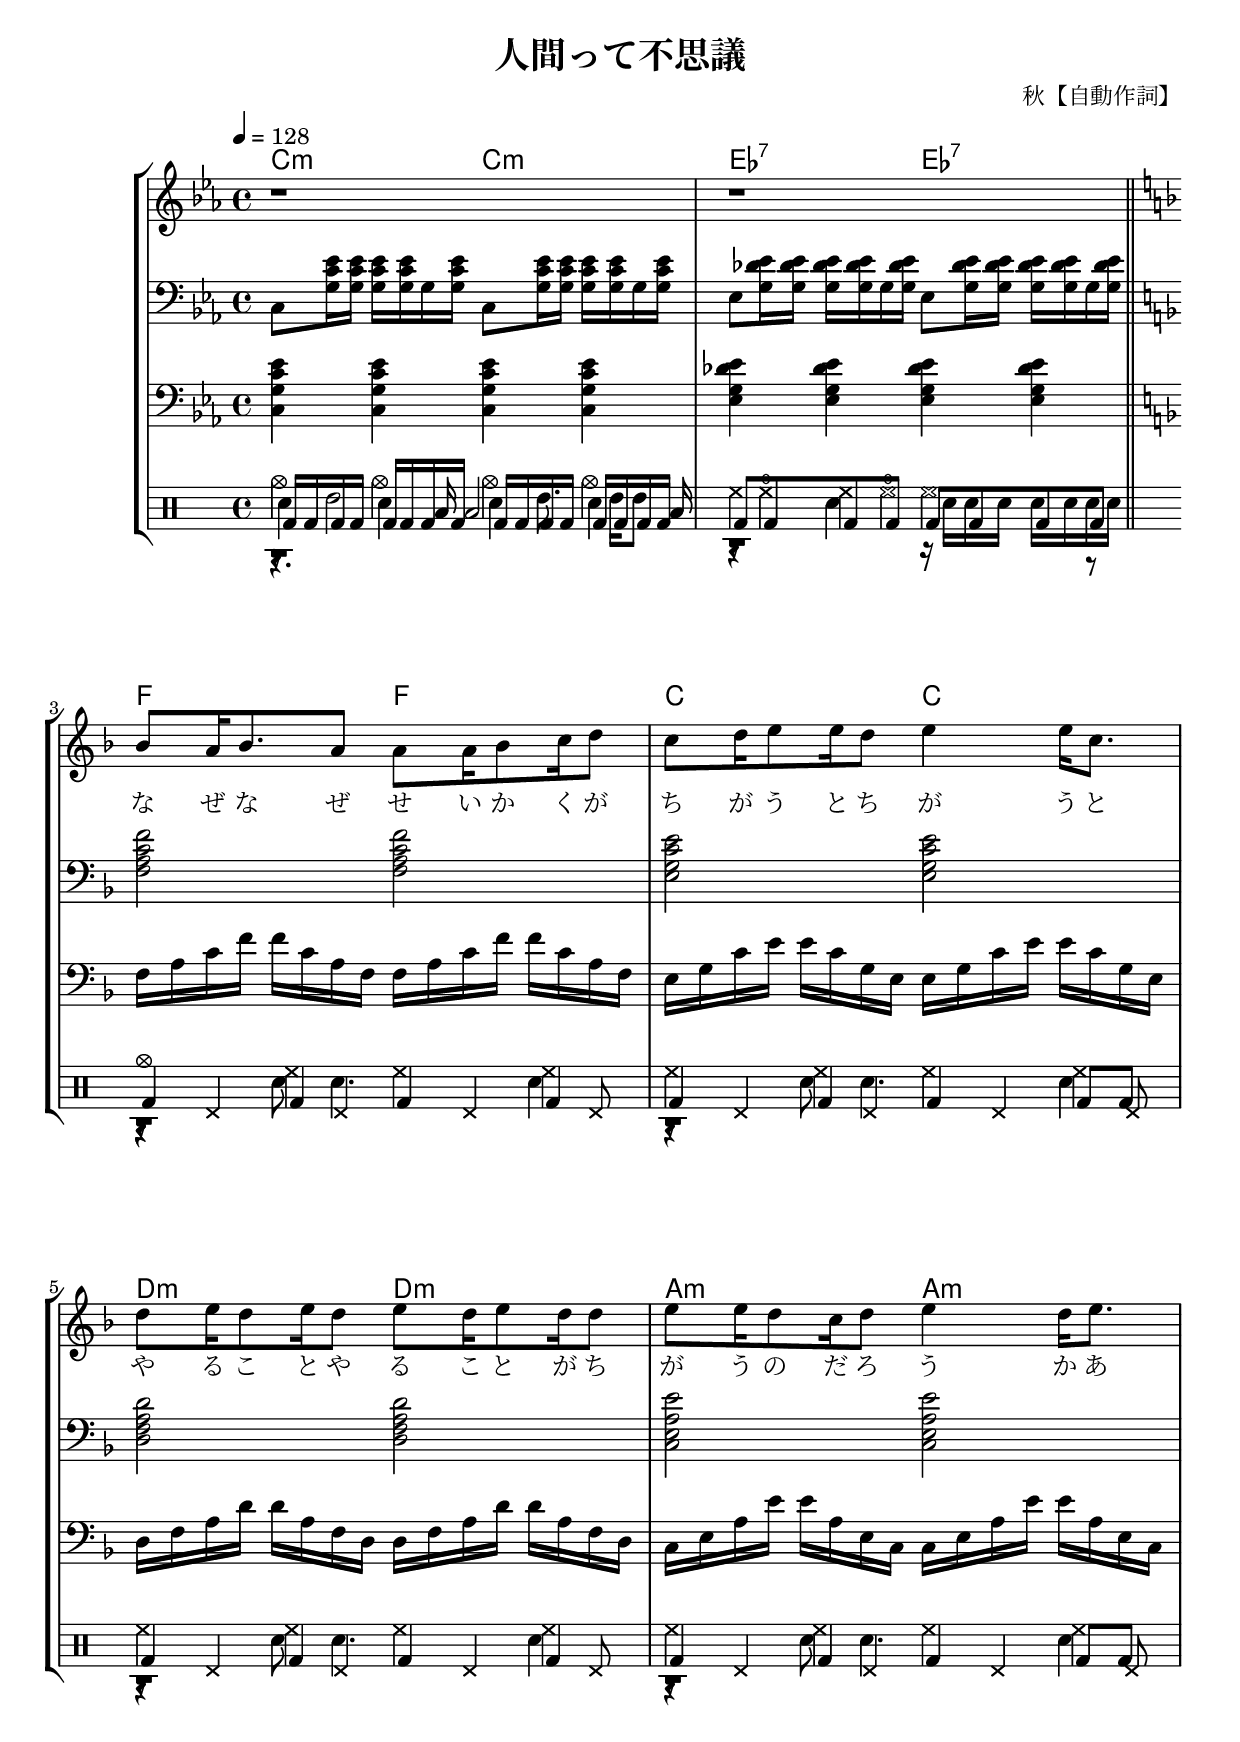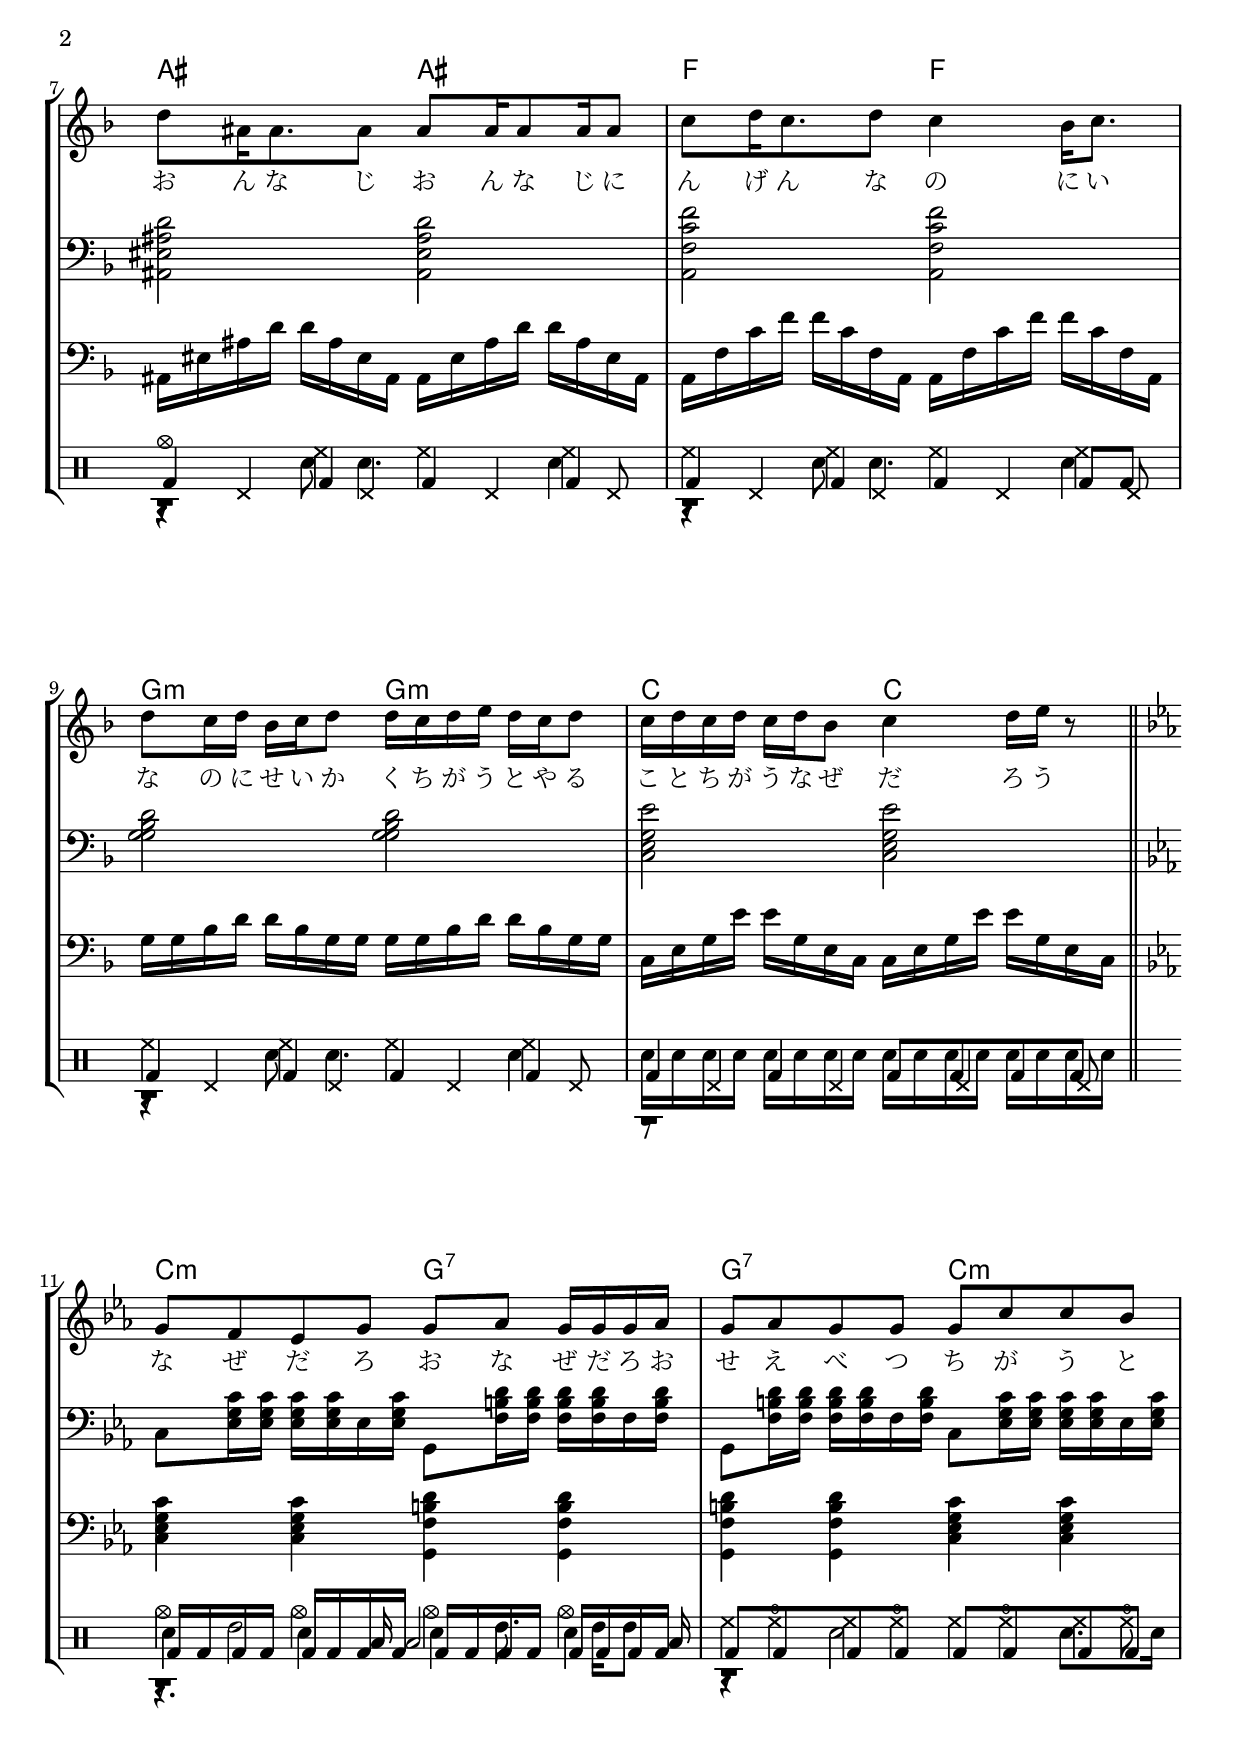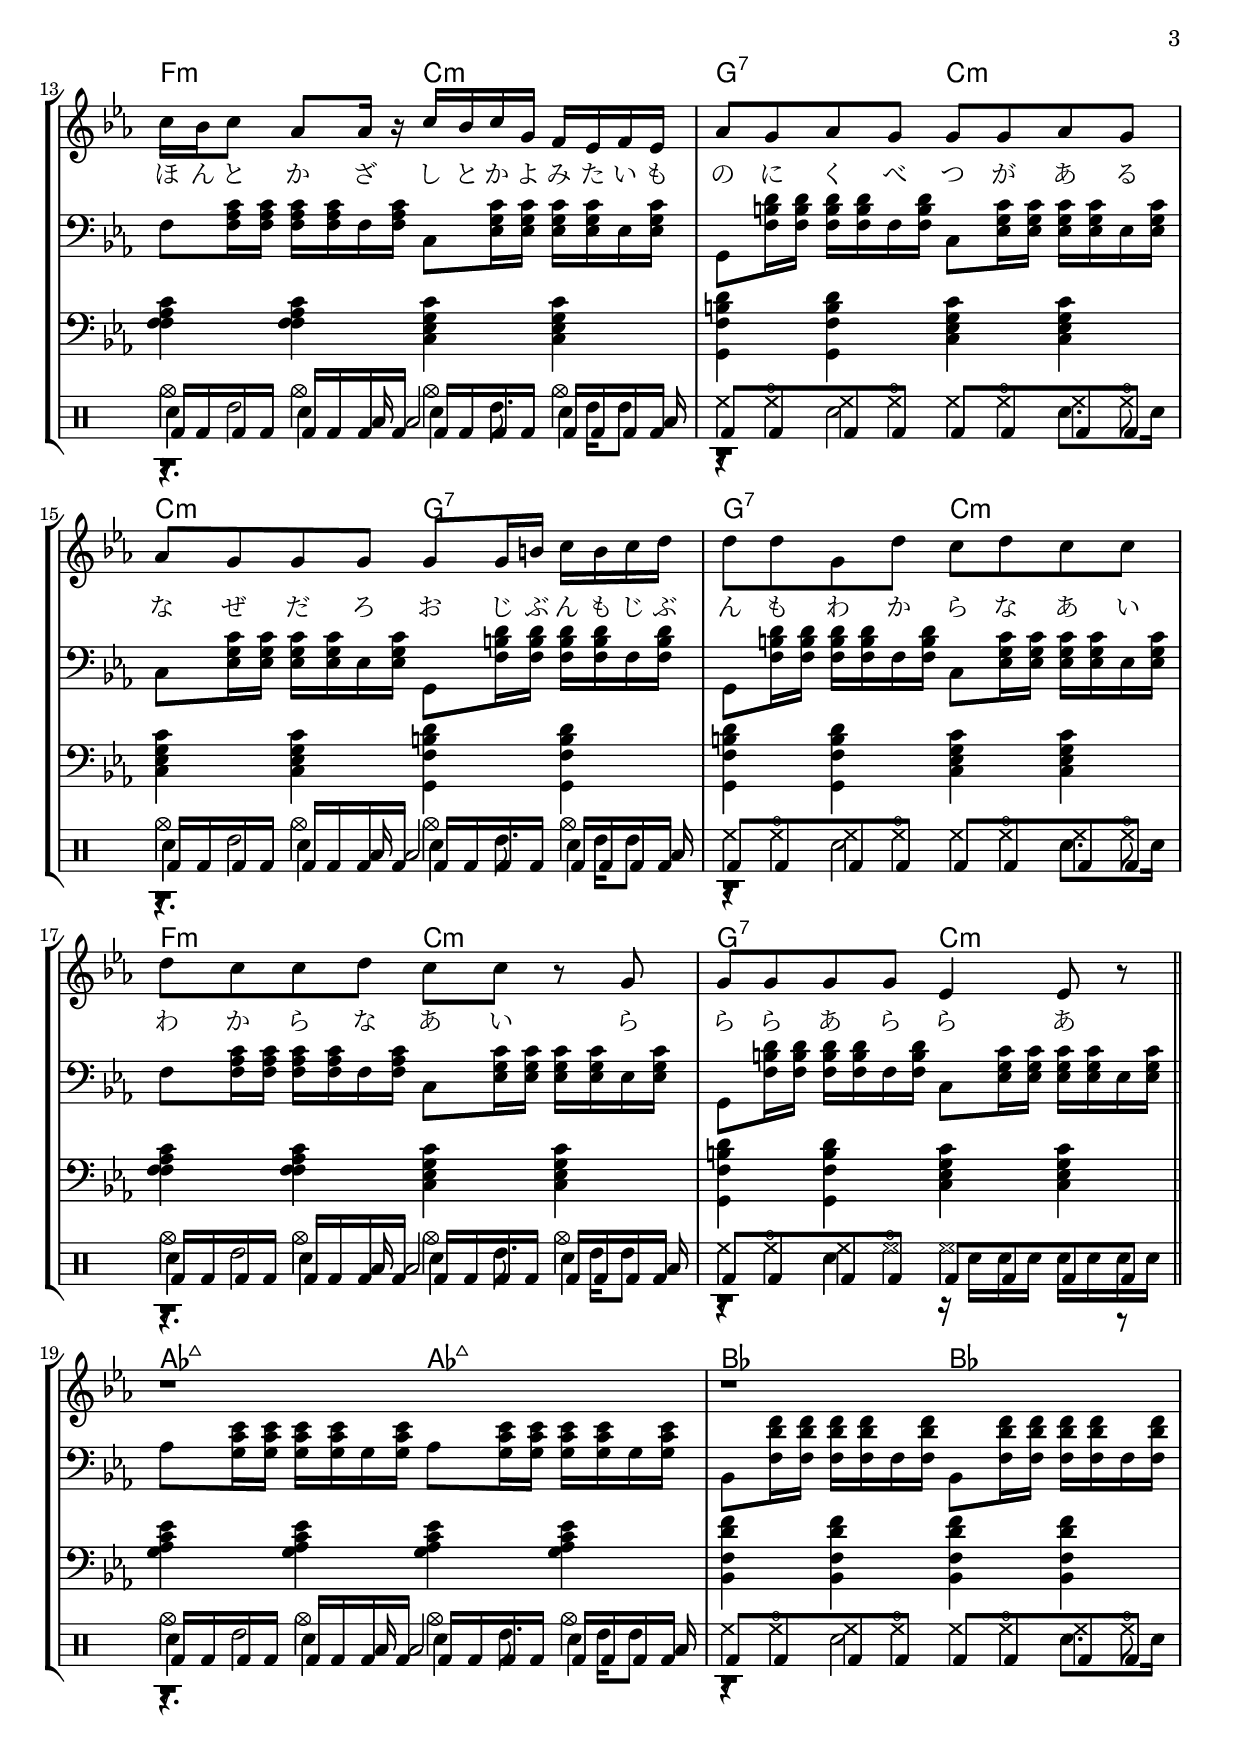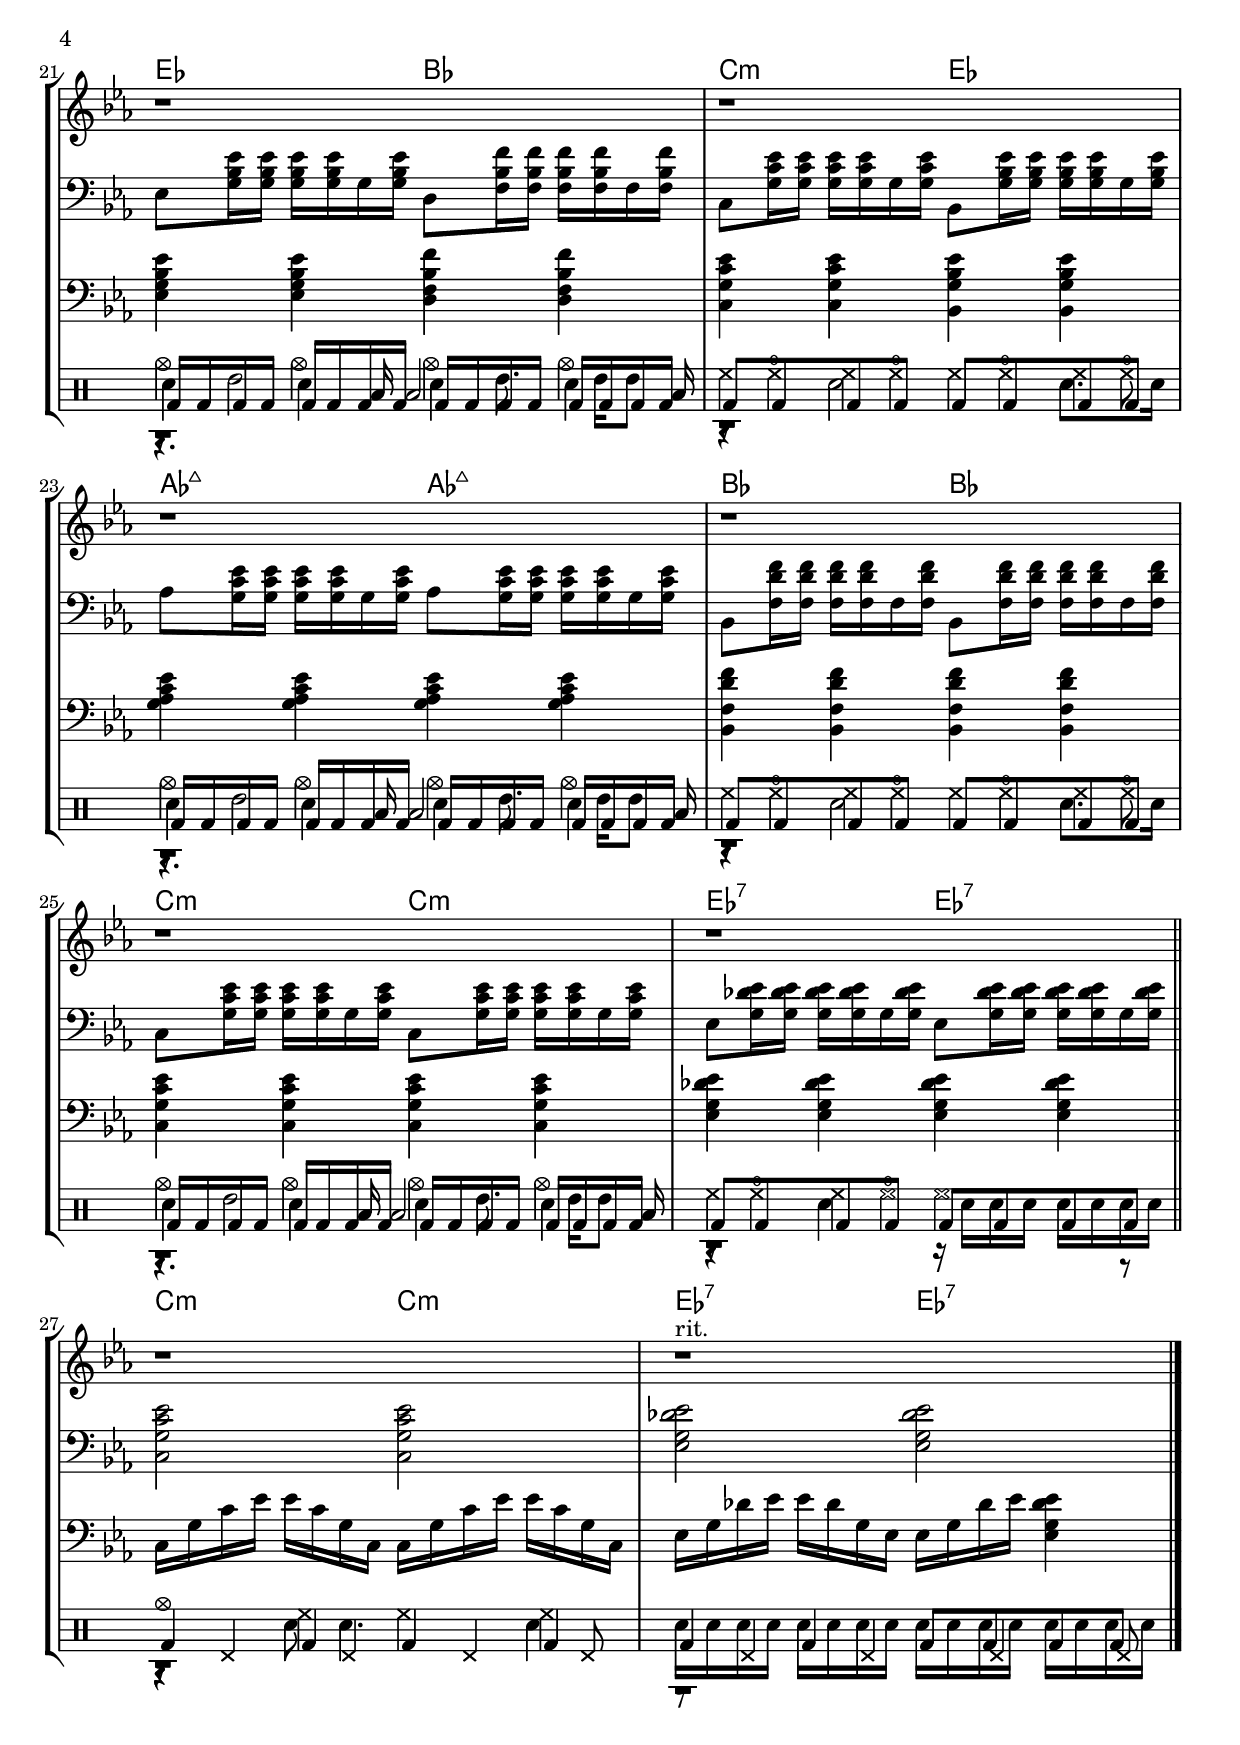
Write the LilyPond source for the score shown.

\version "2.12.1"

\header {
	title = \markup {人間って不思議}
	composer = \markup \center-column {秋【自動作詞】}
}

harmony = \chordmode {
	c2:m c:m es:7 es:7 

	f f c c d:m d:m a:m a:m ais ais f f g:m g:m c c 

	c:m g:7 g:7 c:m f:m c:m g:7 c:m c:m g:7 g:7 c:m f:m c:m g:7 c:m 

	as:maj7 as:maj7 bes bes es bes c:m es as:maj7 as:maj7 bes bes c:m c:m es:7 es:7 

	c:m c:m es:7 es:7 
}

melody = {
	\key es \major
	\tempo 4 = 128
	r1 | r1   
	\set Staff.midiInstrument = #"fss0.42"
		\key f \major
 bes'8  a'16  bes'8.  a'8  a'8  a'16  bes'8  c''16  d''8 
	c''8  d''16  e''8  e''16  d''8  e''4  e''16  c''8. 
	d''8  e''16  d''8  e''16  d''8  e''8  d''16  e''8  d''16  d''8 
	e''8  e''16  d''8  c''16  d''8  e''4  d''16  e''8. 
	d''8  ais'16  ais'8.  ais'8  ais'8  ais'16  ais'8  ais'16  ais'8 
	c''8  d''16  c''8.  d''8  c''4  bes'16  c''8. 
	d''8  c''16  d''16  bes'16  c''16  d''8  d''16  c''16  d''16  e''16  d''16  c''16  d''8 
	c''16  d''16  c''16  d''16  c''16  d''16  bes'8  c''4  d''16  e''16  	r8 	\set Staff.midiInstrument = #"fss0.29"
		\key es \major
 g'8  f'8  es'8  g'8  g'8  as'8  g'16  g'16  g'16  as'16 
	g'8  as'8  g'8  g'8  g'8  c''8  c''8  bes'8 
	c''16  bes'16  c''8  as'8  as'16  r16  c''16  bes'16  c''16  g'16  f'16  es'16  f'16  es'16 
	as'8  g'8  as'8  g'8  g'8  g'8  as'8  g'8 
	as'8  g'8  g'8  g'8  g'8  g'16  b'16  c''16  b'16  c''16  d''16 
	d''8  d''8  g'8  d''8  c''8  d''8  c''8  c''8 
	d''8  c''8  c''8  d''8  c''8  c''8  r8  g'8 
	g'8  g'8  g'8  g'8  es'4  es'8  	r8 	r1 | r1 | r1 | r1 | r1 | r1 | r1 | r1   
	r1 | r1^"rit." \bar "|."
}

words = \lyricmode {
	
	な  ぜ  な  ぜ  せ  い  か  く  が  ち  が  う  と  ち  が  う  と  や  る  こ  と  や  る  こ  と  が  ち  が  う  の  だ  ろ  う  か  あ  お  ん  な  じ  お  ん  な  じ  に  ん  げ  ん  な  の  に  い  な  の  に  せ  い  か  く  ち  が  う  と  や  る  こ  と  ち  が  う  な  ぜ  だ  ろ  う  
	な  ぜ  だ  ろ  お  な  ぜ  だ  ろ  お  せ  え  べ  つ  ち  が  う  と  ほ  ん  と  か  ざ  し  と  か  よ  み  た  い  も  の  に  く  べ  つ  が  あ  る  な  ぜ  だ  ろ  お  じ  ぶ  ん  も  じ  ぶ  ん  も  わ  か  ら  な  あ  い  わ  か  ら  な  あ  い  ら  ら  ら  あ  ら  ら  あ  
	
	
}

tempochange = {
	\tempo 4 = 128
	r1 | r1 \bar "||"
	\tempo 4 = 128
	r1 | r1 | r1 | r1 | r1 | r1 | r1 | r1 \bar "||"
	\tempo 4 = 128
	r1 | r1 | r1 | r1 | r1 | r1 | r1 | r1 \bar "||"
	\tempo 4 = 128
	r1 | r1 | r1 | r1 | r1 | r1 | r1 | r1 \bar "||"
	\tempo 4 = 128
	r1 | \tempo 4 = 96 r2 \tempo 4 = 85 r2 \bar "|."
}

mainacc = {
	\clef bass
	\set Staff.midiInstrument = #"FX 1 (rain)"
	\key es \major
	\tempo 4 = 128
	c8 <g c' es'>16 <g c' es'>16   <g c' es'>16 <g c' es'>16   g16 <g c' es'>16
	c8 <g c' es'>16 <g c' es'>16   <g c' es'>16 <g c' es'>16   g16 <g c' es'>16
	es8 <g des' es'>16 <g des' es'>16   <g des' es'>16 <g des' es'>16   g16 <g des' es'>16
	es8 <g des' es'>16 <g des' es'>16   <g des' es'>16 <g des' es'>16   g16 <g des' es'>16
	\bar "||"

	\set Staff.midiInstrument = #"FX 1 (rain)"
	\key f \major
	<f a c' f'>2
	<f a c' f'>2
	<e g c' e'>2
	<e g c' e'>2
	<d f a d'>2
	<d f a d'>2
	<c e a e'>2
	<c e a e'>2
	<ais, eis ais d'>2
	<ais, eis ais d'>2
	<a, f c' f'>2
	<a, f c' f'>2
	<g g bes d'>2
	<g g bes d'>2
	<c e g e'>2
	<c e g e'>2
	\bar "||"

	\set Staff.midiInstrument = #"FX 1 (rain)"
	\key es \major
	c8 <es g c'>16 <es g c'>16   <es g c'>16 <es g c'>16   es16 <es g c'>16
	g,8 <f b d'>16 <f b d'>16   <f b d'>16 <f b d'>16   f16 <f b d'>16
	g,8 <f b d'>16 <f b d'>16   <f b d'>16 <f b d'>16   f16 <f b d'>16
	c8 <es g c'>16 <es g c'>16   <es g c'>16 <es g c'>16   es16 <es g c'>16
	f8 <f as c'>16 <f as c'>16   <f as c'>16 <f as c'>16   f16 <f as c'>16
	c8 <es g c'>16 <es g c'>16   <es g c'>16 <es g c'>16   es16 <es g c'>16
	g,8 <f b d'>16 <f b d'>16   <f b d'>16 <f b d'>16   f16 <f b d'>16
	c8 <es g c'>16 <es g c'>16   <es g c'>16 <es g c'>16   es16 <es g c'>16
	c8 <es g c'>16 <es g c'>16   <es g c'>16 <es g c'>16   es16 <es g c'>16
	g,8 <f b d'>16 <f b d'>16   <f b d'>16 <f b d'>16   f16 <f b d'>16
	g,8 <f b d'>16 <f b d'>16   <f b d'>16 <f b d'>16   f16 <f b d'>16
	c8 <es g c'>16 <es g c'>16   <es g c'>16 <es g c'>16   es16 <es g c'>16
	f8 <f as c'>16 <f as c'>16   <f as c'>16 <f as c'>16   f16 <f as c'>16
	c8 <es g c'>16 <es g c'>16   <es g c'>16 <es g c'>16   es16 <es g c'>16
	g,8 <f b d'>16 <f b d'>16   <f b d'>16 <f b d'>16   f16 <f b d'>16
	c8 <es g c'>16 <es g c'>16   <es g c'>16 <es g c'>16   es16 <es g c'>16
	\bar "||"

	\set Staff.midiInstrument = #"FX 1 (rain)"
	as8 <g c' es'>16 <g c' es'>16   <g c' es'>16 <g c' es'>16   g16 <g c' es'>16
	as8 <g c' es'>16 <g c' es'>16   <g c' es'>16 <g c' es'>16   g16 <g c' es'>16
	bes,8 <f d' f'>16 <f d' f'>16   <f d' f'>16 <f d' f'>16   f16 <f d' f'>16
	bes,8 <f d' f'>16 <f d' f'>16   <f d' f'>16 <f d' f'>16   f16 <f d' f'>16
	es8 <g bes es'>16 <g bes es'>16   <g bes es'>16 <g bes es'>16   g16 <g bes es'>16
	d8 <f bes f'>16 <f bes f'>16   <f bes f'>16 <f bes f'>16   f16 <f bes f'>16
	c8 <g c' es'>16 <g c' es'>16   <g c' es'>16 <g c' es'>16   g16 <g c' es'>16
	bes,8 <g bes es'>16 <g bes es'>16   <g bes es'>16 <g bes es'>16   g16 <g bes es'>16
	as8 <g c' es'>16 <g c' es'>16   <g c' es'>16 <g c' es'>16   g16 <g c' es'>16
	as8 <g c' es'>16 <g c' es'>16   <g c' es'>16 <g c' es'>16   g16 <g c' es'>16
	bes,8 <f d' f'>16 <f d' f'>16   <f d' f'>16 <f d' f'>16   f16 <f d' f'>16
	bes,8 <f d' f'>16 <f d' f'>16   <f d' f'>16 <f d' f'>16   f16 <f d' f'>16
	c8 <g c' es'>16 <g c' es'>16   <g c' es'>16 <g c' es'>16   g16 <g c' es'>16
	c8 <g c' es'>16 <g c' es'>16   <g c' es'>16 <g c' es'>16   g16 <g c' es'>16
	es8 <g des' es'>16 <g des' es'>16   <g des' es'>16 <g des' es'>16   g16 <g des' es'>16
	es8 <g des' es'>16 <g des' es'>16   <g des' es'>16 <g des' es'>16   g16 <g des' es'>16
	\bar "||"

	\set Staff.midiInstrument = #"FX 1 (rain)"
	<c g c' es'>2
	<c g c' es'>2
	<es g des' es'>2
	<es g des' es'>2
	\bar "|."
}

subacc = {
	\clef bass
	\set Staff.midiInstrument = #"String Ensemble 1"
	\key es \major
	\tempo 4 = 128
	<c g c' es'>4 <c g c' es'>4
	<c g c' es'>4 <c g c' es'>4
	<es g des' es'>4 <es g des' es'>4
	<es g des' es'>4 <es g des' es'>4
	\bar "||"

	\set Staff.midiInstrument = #"Trumpet"
	\key f \major
	f16 a c' f' f' c' a f
	f16 a c' f' f' c' a f
	e16 g c' e' e' c' g e
	e16 g c' e' e' c' g e
	d16 f a d' d' a f d
	d16 f a d' d' a f d
	c16 e a e' e' a e c
	c16 e a e' e' a e c
	ais,16 eis ais d' d' ais eis ais,
	ais,16 eis ais d' d' ais eis ais,
	a,16 f c' f' f' c' f a,
	a,16 f c' f' f' c' f a,
	g16 g bes d' d' bes g g
	g16 g bes d' d' bes g g
	c16 e g e' e' g e c
	c16 e g e' e' g e c
	\bar "||"

	\set Staff.midiInstrument = #"String Ensemble 2"
	\key es \major
	<c es g c'>4 <c es g c'>4
	<g, f b d'>4 <g, f b d'>4
	<g, f b d'>4 <g, f b d'>4
	<c es g c'>4 <c es g c'>4
	<f f as c'>4 <f f as c'>4
	<c es g c'>4 <c es g c'>4
	<g, f b d'>4 <g, f b d'>4
	<c es g c'>4 <c es g c'>4
	<c es g c'>4 <c es g c'>4
	<g, f b d'>4 <g, f b d'>4
	<g, f b d'>4 <g, f b d'>4
	<c es g c'>4 <c es g c'>4
	<f f as c'>4 <f f as c'>4
	<c es g c'>4 <c es g c'>4
	<g, f b d'>4 <g, f b d'>4
	<c es g c'>4 <c es g c'>4
	\bar "||"

	\set Staff.midiInstrument = #"String Ensemble 1"
	<as g c' es'>4 <as g c' es'>4
	<as g c' es'>4 <as g c' es'>4
	<bes, f d' f'>4 <bes, f d' f'>4
	<bes, f d' f'>4 <bes, f d' f'>4
	<es g bes es'>4 <es g bes es'>4
	<d f bes f'>4 <d f bes f'>4
	<c g c' es'>4 <c g c' es'>4
	<bes, g bes es'>4 <bes, g bes es'>4
	<as g c' es'>4 <as g c' es'>4
	<as g c' es'>4 <as g c' es'>4
	<bes, f d' f'>4 <bes, f d' f'>4
	<bes, f d' f'>4 <bes, f d' f'>4
	<c g c' es'>4 <c g c' es'>4
	<c g c' es'>4 <c g c' es'>4
	<es g des' es'>4 <es g des' es'>4
	<es g des' es'>4 <es g des' es'>4
	\bar "||"

	\set Staff.midiInstrument = #"Trumpet"
	c16 g c' es' es' c' g c
	c16 g c' es' es' c' g c
	es16 g des' es' es' des' g es
	es16 g des' es' <es g des' es'>4
	\bar "|."
}

percA = {
	\drummode {
	r1  |hh4 hh4 hh2  \bar "||"
	r4 hh4 hh4 hh4  |hh4 hh4 hh4 hh4  |hh4 hh4 hh4 hh4  |hh4 hh4 hh4 hh4  |r4 hh4 hh4 hh4  |hh4 hh4 hh4 hh4  |hh4 hh4 hh4 hh4  |r1  \bar "||"
	r1  |hh4 hh4 hh4 hh4  |r1  |hh4 hh4 hh4 hh4  |r1  |hh4 hh4 hh4 hh4  |r1  |hh4 hh4 hh2  \bar "||"
	r1  |hh4 hh4 hh4 hh4  |r1  |hh4 hh4 hh4 hh4  |r1  |hh4 hh4 hh4 hh4  |r1  |hh4 hh4 hh2  \bar "||"
	r4 hh4 hh4 hh4  |r1  \bar "|."
	}
}

percB = {
	\drummode {
	sn4 sn4 sn4 sn4  |r4 sn4 r16 sn16 sn16 sn16 sn16 sn16 sn16 sn16  \bar "||"
	r4 sn8 sn4. sn4  |r4 sn8 sn4. sn4  |r4 sn8 sn4. sn4  |r4 sn8 sn4. sn4  |r4 sn8 sn4. sn4  |r4 sn8 sn4. sn4  |r4 sn8 sn4. sn4  |sn16 sn16 sn16 sn16 sn16 sn16 sn16 sn16 sn16 sn16 sn16 sn16 sn16 sn16 sn16 sn16  \bar "||"
	sn4 sn4 sn4 sn4  |r4 sn2 sn8. sn16  |sn4 sn4 sn4 sn4  |r4 sn2 sn8. sn16  |sn4 sn4 sn4 sn4  |r4 sn2 sn8. sn16  |sn4 sn4 sn4 sn4  |r4 sn4 r16 sn16 sn16 sn16 sn16 sn16 sn16 sn16  \bar "||"
	sn4 sn4 sn4 sn4  |r4 sn2 sn8. sn16  |sn4 sn4 sn4 sn4  |r4 sn2 sn8. sn16  |sn4 sn4 sn4 sn4  |r4 sn2 sn8. sn16  |sn4 sn4 sn4 sn4  |r4 sn4 r16 sn16 sn16 sn16 sn16 sn16 sn16 sn16  \bar "||"
	r4 sn8 sn4. sn4  |sn16 sn16 sn16 sn16 sn16 sn16 sn16 sn16 sn16 sn16 sn16 sn16 sn16 sn16 sn16 sn16  \bar "|."
	}
}

percC = {
	\drummode {
	bd16 bd16 bd16 bd16 bd16 bd16 bd16 bd16 bd16 bd16 bd16 bd16 bd16 bd16 bd16 bd16  |bd8 bd8 bd8 bd8 bd8 bd8 bd8 bd8  \bar "||"
	bd4 bd4 bd4 bd4  |bd4 bd4 bd4 bd8 bd8  |bd4 bd4 bd4 bd4  |bd4 bd4 bd4 bd8 bd8  |bd4 bd4 bd4 bd4  |bd4 bd4 bd4 bd8 bd8  |bd4 bd4 bd4 bd4  |bd4 bd4 bd8 bd8 bd8 bd8  \bar "||"
	bd16 bd16 bd16 bd16 bd16 bd16 bd16 bd16 bd16 bd16 bd16 bd16 bd16 bd16 bd16 bd16  |bd8 bd8 bd8 bd8 bd8 bd8 bd8 bd8  |bd16 bd16 bd16 bd16 bd16 bd16 bd16 bd16 bd16 bd16 bd16 bd16 bd16 bd16 bd16 bd16  |bd8 bd8 bd8 bd8 bd8 bd8 bd8 bd8  |bd16 bd16 bd16 bd16 bd16 bd16 bd16 bd16 bd16 bd16 bd16 bd16 bd16 bd16 bd16 bd16  |bd8 bd8 bd8 bd8 bd8 bd8 bd8 bd8  |bd16 bd16 bd16 bd16 bd16 bd16 bd16 bd16 bd16 bd16 bd16 bd16 bd16 bd16 bd16 bd16  |bd8 bd8 bd8 bd8 bd8 bd8 bd8 bd8  \bar "||"
	bd16 bd16 bd16 bd16 bd16 bd16 bd16 bd16 bd16 bd16 bd16 bd16 bd16 bd16 bd16 bd16  |bd8 bd8 bd8 bd8 bd8 bd8 bd8 bd8  |bd16 bd16 bd16 bd16 bd16 bd16 bd16 bd16 bd16 bd16 bd16 bd16 bd16 bd16 bd16 bd16  |bd8 bd8 bd8 bd8 bd8 bd8 bd8 bd8  |bd16 bd16 bd16 bd16 bd16 bd16 bd16 bd16 bd16 bd16 bd16 bd16 bd16 bd16 bd16 bd16  |bd8 bd8 bd8 bd8 bd8 bd8 bd8 bd8  |bd16 bd16 bd16 bd16 bd16 bd16 bd16 bd16 bd16 bd16 bd16 bd16 bd16 bd16 bd16 bd16  |bd8 bd8 bd8 bd8 bd8 bd8 bd8 bd8  \bar "||"
	bd4 bd4 bd4 bd4  |bd4 bd4 bd8 bd8 bd8 bd8  \bar "|."
	}
}

percD = {
	\drummode {
	r1  |r8 hho4 hho2 r8  \bar "||"
	r8 hhp4 hhp4 hhp4 hhp8  |r8 hhp4 hhp4 hhp4 hhp8  |r8 hhp4 hhp4 hhp4 hhp8  |r8 hhp4 hhp4 hhp4 hhp8  |r8 hhp4 hhp4 hhp4 hhp8  |r8 hhp4 hhp4 hhp4 hhp8  |r8 hhp4 hhp4 hhp4 hhp8  |r8 hhp4 hhp4 hhp4 hhp8  \bar "||"
	r1  |r8 hho4 hho4 hho4 hho8  |r1  |r8 hho4 hho4 hho4 hho8  |r1  |r8 hho4 hho4 hho4 hho8  |r1  |r8 hho4 hho2 r8  \bar "||"
	r1  |r8 hho4 hho4 hho4 hho8  |r1  |r8 hho4 hho4 hho4 hho8  |r1  |r8 hho4 hho4 hho4 hho8  |r1  |r8 hho4 hho2 r8  \bar "||"
	r8 hhp4 hhp4 hhp4 hhp8  |r8 hhp4 hhp4 hhp4 hhp8  \bar "|."
	}
}

percE = {
	\drummode {
	cymc4 cymc4 cymc4 cymc4  |r1 \bar "||"
	cymc1  |r1 |r1 |r1 |cymc1  |r1 |r1 |r1 \bar "||"
	cymc4 cymc4 cymc4 cymc4  |r1 |cymc4 cymc4 cymc4 cymc4  |r1 |cymc4 cymc4 cymc4 cymc4  |r1 |cymc4 cymc4 cymc4 cymc4  |r1 \bar "||"
	cymc4 cymc4 cymc4 cymc4  |r1 |cymc4 cymc4 cymc4 cymc4  |r1 |cymc4 cymc4 cymc4 cymc4  |r1 |cymc4 cymc4 cymc4 cymc4  |r1 \bar "||"
	cymc1  |r1 \bar "|."
	}
}

percF = {
	\drummode {
	r8 tommh2 tommh8. tommh16 tommh8  |r1 \bar "||"
	r1 | r1 | r1 | r1 | r1 | r1 | r1 | r1 \bar "||"
	r8 tommh2 tommh8. tommh16 tommh8  |r1 |r8 tommh2 tommh8. tommh16 tommh8  |r1 |r8 tommh2 tommh8. tommh16 tommh8  |r1 |r8 tommh2 tommh8. tommh16 tommh8  |r1 \bar "||"
	r8 tommh2 tommh8. tommh16 tommh8  |r1 |r8 tommh2 tommh8. tommh16 tommh8  |r1 |r8 tommh2 tommh8. tommh16 tommh8  |r1 |r8 tommh2 tommh8. tommh16 tommh8  |r1 \bar "||"
	r1 | r1 \bar "|."
	}
}

percG = {
	\drummode {
	r4. toml16 toml2 toml16  |r1 \bar "||"
	r1 | r1 | r1 | r1 | r1 | r1 | r1 | r1 \bar "||"
	r4. toml16 toml2 toml16  |r1 |r4. toml16 toml2 toml16  |r1 |r4. toml16 toml2 toml16  |r1 |r4. toml16 toml2 toml16  |r1 \bar "||"
	r4. toml16 toml2 toml16  |r1 |r4. toml16 toml2 toml16  |r1 |r4. toml16 toml2 toml16  |r1 |r4. toml16 toml2 toml16  |r1 \bar "||"
	r1 | r1 \bar "|."
	}
}

\score {
	<<
		\new StaffGroup <<
			\new ChordNames {\harmony}
			\new Voice = "melody" {\melody}
			\new Lyrics \lyricsto "melody" \words
			\new Staff = "mainacc" {\mainacc}
			\new Staff = "subacc" {\subacc}
			\new DrumStaff <<
				\new DrumVoice {\percA}
				\new DrumVoice {\percB}
				\new DrumVoice {\percC}
				\new DrumVoice {\percD}
				\new DrumVoice {\percE}
				\new DrumVoice {\percF}
				\new DrumVoice {\percG}
			>>
		>>
	>>
	\layout { }
}
